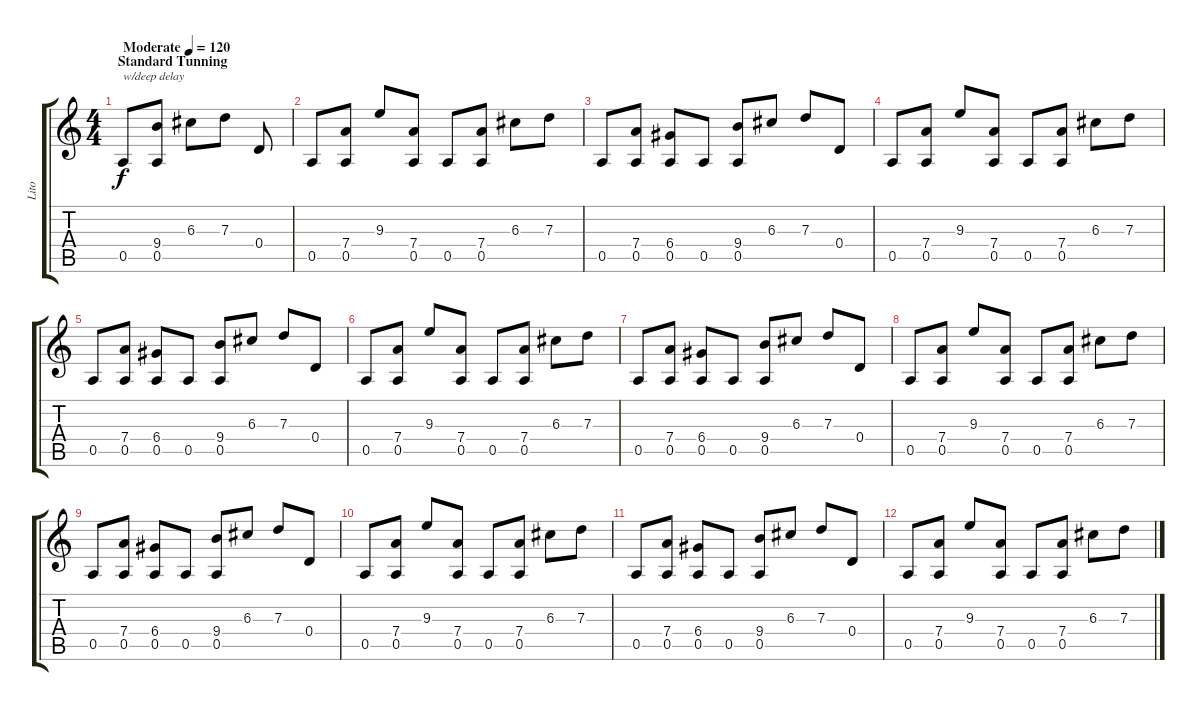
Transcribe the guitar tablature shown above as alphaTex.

\track ("Lito" "Lito") {instrument electricguitarclean}
\staff {score tabs}
\tuning (E4 B3 G3 D3 A2 E2) {hide}
\ts (4 4)
\section ("" "Standard Tunning")
\tempo (120 "Moderate")
\clef g2
\ks c
0.5.8{txt "w/deep delay" dy f instrument electricguitarclean} (9.4 0.5).8 6.3.8 7.3.8 0.4.8 |
0.5.8 (7.4 0.5).8 9.3.8 (7.4 0.5).8 0.5.8 (7.4 0.5).8 6.3.8 7.3.8 |
0.5.8 (7.4 0.5).8 (6.4 0.5).8 0.5.8 (9.4 0.5).8 6.3.8 7.3.8 0.4.8 |
0.5.8 (7.4 0.5).8 9.3.8 (7.4 0.5).8 0.5.8 (7.4 0.5).8 6.3.8 7.3.8 |
0.5.8 (7.4 0.5).8 (6.4 0.5).8 0.5.8 (9.4 0.5).8 6.3.8 7.3.8 0.4.8 |
0.5.8 (7.4 0.5).8 9.3.8 (7.4 0.5).8 0.5.8 (7.4 0.5).8 6.3.8 7.3.8 |
0.5.8 (7.4 0.5).8 (6.4 0.5).8 0.5.8 (9.4 0.5).8 6.3.8 7.3.8 0.4.8 |
0.5.8 (7.4 0.5).8 9.3.8 (7.4 0.5).8 0.5.8 (7.4 0.5).8 6.3.8 7.3.8 |
0.5.8 (7.4 0.5).8 (6.4 0.5).8 0.5.8 (9.4 0.5).8 6.3.8 7.3.8 0.4.8 |
0.5.8 (7.4 0.5).8 9.3.8 (7.4 0.5).8 0.5.8 (7.4 0.5).8 6.3.8 7.3.8 |
0.5.8 (7.4 0.5).8 (6.4 0.5).8 0.5.8 (9.4 0.5).8 6.3.8 7.3.8 0.4.8 |
0.5.8 (7.4 0.5).8 9.3.8 (7.4 0.5).8 0.5.8 (7.4 0.5).8 6.3.8 7.3.8
